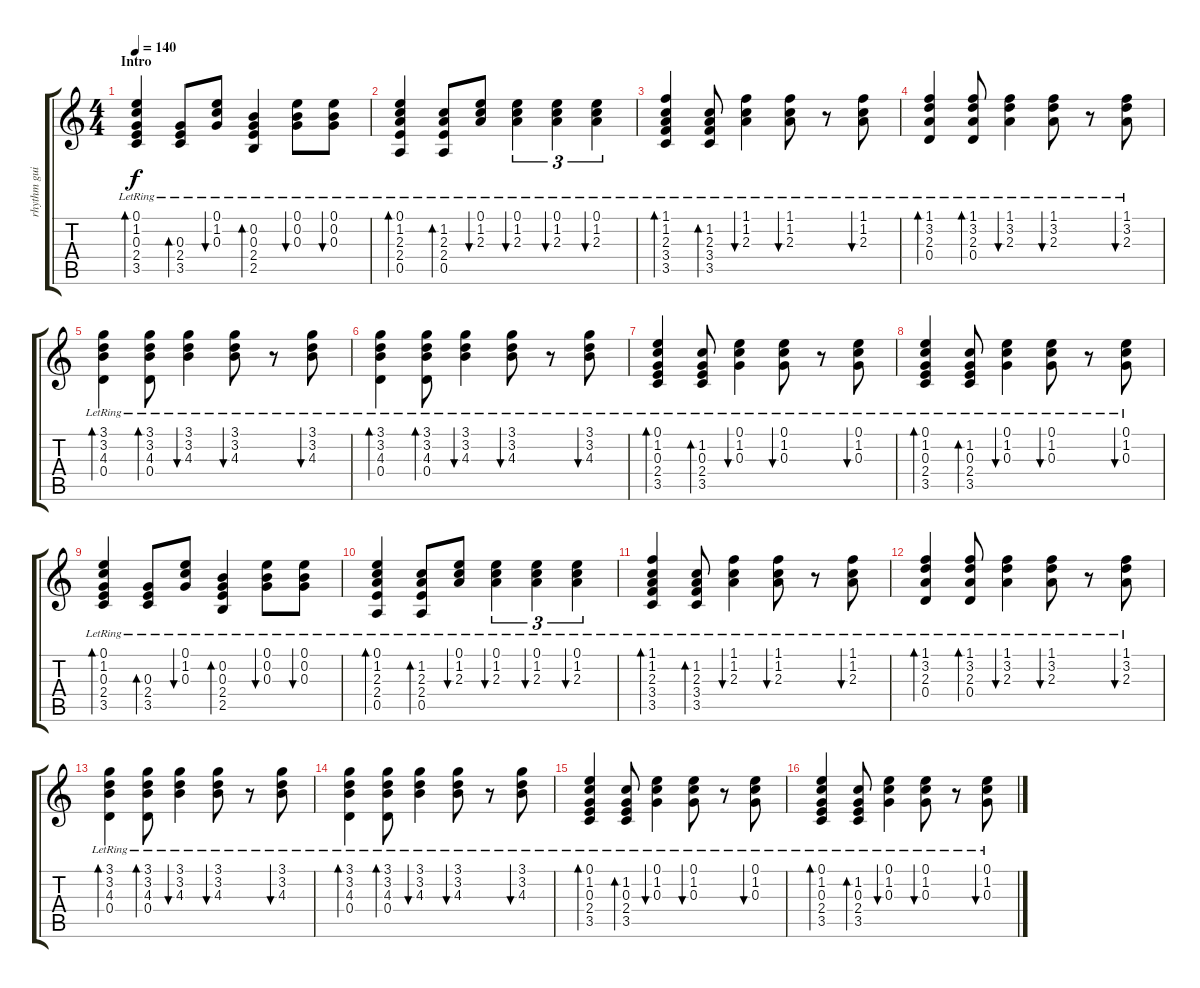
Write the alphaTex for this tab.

\track ("rhythm guitar" "rhythm gui") {instrument acousticguitarsteel}
\staff {score tabs}
\tuning (E4 B3 G3 D3 A2 E2) {hide}
\ts (4 4)
\section ("" "Intro")
\tempo 140
\clef g2
\ks c
(0.1{lr} 1.2{lr} 0.3{lr} 2.4{lr} 3.5{lr}).4{bd 240 dy f instrument acousticguitarsteel} (0.3{lr} 2.4{lr} 3.5).8{bd 120} (0.1{lr} 1.2{lr} 0.3{lr}).8{bu 120} (0.2 0.3 2.4{lr} 2.5{lr}).4{bd 240} (0.1{lr} 0.2{lr} 0.3{lr}).8{bu 120} (0.1{lr} 0.2{lr} 0.3{lr}).8{bu 120} |
(0.1{lr} 1.2{lr} 2.3{lr} 2.4{lr} 0.5{lr}).4{bd 120} (1.2{lr} 2.3{lr} 2.4{lr} 0.5{lr}).8{bd 120} (0.1{lr} 1.2{lr} 2.3{lr}).8{bu 120} (0.1{lr} 1.2{lr} 2.3{lr}).4{tu (3 2) bu 120} (0.1{lr} 1.2{lr} 2.3{lr}).4{tu (3 2) bu 120} (0.1{lr} 1.2{lr} 2.3{lr}).4{tu (3 2) bu 120} |
(1.1{lr} 1.2{lr} 2.3{lr} 3.4{lr} 3.5{lr}).4{bd 120} (1.2{lr} 2.3{lr} 3.4{lr} 3.5{lr}).8{bd 120} (1.1{lr} 1.2{lr} 2.3{lr}).4{bu 120} (1.1{lr} 1.2{lr} 2.3{lr}).8{bu 120} r.8 (1.1{lr} 1.2{lr} 2.3{lr}).8{bu 120} |
(1.1{lr} 3.2{lr} 2.3{lr} 0.4{lr}).4{bd 120} (1.1{lr} 3.2{lr} 2.3{lr} 0.4{lr}).8{bd 120} (1.1{lr} 3.2{lr} 2.3{lr}).4{bu 120} (1.1{lr} 3.2{lr} 2.3{lr}).8{bu 120} r.8 (1.1{lr} 3.2{lr} 2.3{lr}).8{bu 120} |
(3.1{lr} 3.2{lr} 4.3{lr} 0.4{lr}).4{bd 120} (3.1{lr} 3.2{lr} 4.3{lr} 0.4{lr}).8{bd 120} (3.1{lr} 3.2{lr} 4.3{lr}).4{bu 120} (3.1{lr} 3.2{lr} 4.3{lr}).8{bu 120} r.8 (3.1{lr} 3.2{lr} 4.3{lr}).8{bu 120} |
(3.1{lr} 3.2{lr} 4.3{lr} 0.4{lr}).4{bd 120} (3.1{lr} 3.2{lr} 4.3{lr} 0.4{lr}).8{bd 120} (3.1{lr} 3.2{lr} 4.3{lr}).4{bu 120} (3.1{lr} 3.2{lr} 4.3{lr}).8{bu 120} r.8 (3.1{lr} 3.2{lr} 4.3{lr}).8{bu 120} |
(0.1{lr} 1.2{lr} 0.3{lr} 2.4{lr} 3.5{lr}).4{bd 120} (1.2{lr} 0.3{lr} 2.4{lr} 3.5{lr}).8{bd 120} (0.1{lr} 1.2{lr} 0.3{lr}).4{bu 120} (0.1{lr} 1.2{lr} 0.3{lr}).8{bu 120} r.8 (0.1{lr} 1.2{lr} 0.3{lr}).8{bu 120} |
(0.1{lr} 1.2{lr} 0.3{lr} 2.4{lr} 3.5{lr}).4{bd 120} (1.2{lr} 0.3{lr} 2.4{lr} 3.5{lr}).8{bd 120} (0.1{lr} 1.2{lr} 0.3{lr}).4{bu 120} (0.1{lr} 1.2{lr} 0.3{lr}).8{bu 120} r.8 (0.1{lr} 1.2{lr} 0.3{lr}).8{bu 120} |
(0.1{lr} 1.2{lr} 0.3{lr} 2.4{lr} 3.5{lr}).4{bd 240} (0.3{lr} 2.4{lr} 3.5).8{bd 120} (0.1{lr} 1.2{lr} 0.3{lr}).8{bu 120} (0.2 0.3 2.4{lr} 2.5{lr}).4{bd 240} (0.1{lr} 0.2{lr} 0.3{lr}).8{bu 120} (0.1{lr} 0.2{lr} 0.3{lr}).8{bu 120} |
(0.1{lr} 1.2{lr} 2.3{lr} 2.4{lr} 0.5{lr}).4{bd 120} (1.2{lr} 2.3{lr} 2.4{lr} 0.5{lr}).8{bd 120} (0.1{lr} 1.2{lr} 2.3{lr}).8{bu 120} (0.1{lr} 1.2{lr} 2.3{lr}).4{tu (3 2) bu 120} (0.1{lr} 1.2{lr} 2.3{lr}).4{tu (3 2) bu 120} (0.1{lr} 1.2{lr} 2.3{lr}).4{tu (3 2) bu 120} |
(1.1{lr} 1.2{lr} 2.3{lr} 3.4{lr} 3.5{lr}).4{bd 120} (1.2{lr} 2.3{lr} 3.4{lr} 3.5{lr}).8{bd 120} (1.1{lr} 1.2{lr} 2.3{lr}).4{bu 120} (1.1{lr} 1.2{lr} 2.3{lr}).8{bu 120} r.8 (1.1{lr} 1.2{lr} 2.3{lr}).8{bu 120} |
(1.1{lr} 3.2{lr} 2.3{lr} 0.4{lr}).4{bd 120} (1.1{lr} 3.2{lr} 2.3{lr} 0.4{lr}).8{bd 120} (1.1{lr} 3.2{lr} 2.3{lr}).4{bu 120} (1.1{lr} 3.2{lr} 2.3{lr}).8{bu 120} r.8 (1.1{lr} 3.2{lr} 2.3{lr}).8{bu 120} |
(3.1{lr} 3.2{lr} 4.3{lr} 0.4{lr}).4{bd 120} (3.1{lr} 3.2{lr} 4.3{lr} 0.4{lr}).8{bd 120} (3.1{lr} 3.2{lr} 4.3{lr}).4{bu 120} (3.1{lr} 3.2{lr} 4.3{lr}).8{bu 120} r.8 (3.1{lr} 3.2{lr} 4.3{lr}).8{bu 120} |
(3.1{lr} 3.2{lr} 4.3{lr} 0.4{lr}).4{bd 120} (3.1{lr} 3.2{lr} 4.3{lr} 0.4{lr}).8{bd 120} (3.1{lr} 3.2{lr} 4.3{lr}).4{bu 120} (3.1{lr} 3.2{lr} 4.3{lr}).8{bu 120} r.8 (3.1{lr} 3.2{lr} 4.3{lr}).8{bu 120} |
(0.1{lr} 1.2{lr} 0.3{lr} 2.4{lr} 3.5{lr}).4{bd 120} (1.2{lr} 0.3{lr} 2.4{lr} 3.5{lr}).8{bd 120} (0.1{lr} 1.2{lr} 0.3{lr}).4{bu 120} (0.1{lr} 1.2{lr} 0.3{lr}).8{bu 120} r.8 (0.1{lr} 1.2{lr} 0.3{lr}).8{bu 120} |
(0.1{lr} 1.2{lr} 0.3{lr} 2.4{lr} 3.5{lr}).4{bd 120} (1.2{lr} 0.3{lr} 2.4{lr} 3.5{lr}).8{bd 120} (0.1{lr} 1.2{lr} 0.3{lr}).4{bu 120} (0.1{lr} 1.2{lr} 0.3{lr}).8{bu 120} r.8 (0.1{lr} 1.2{lr} 0.3{lr}).8{bu 120}
